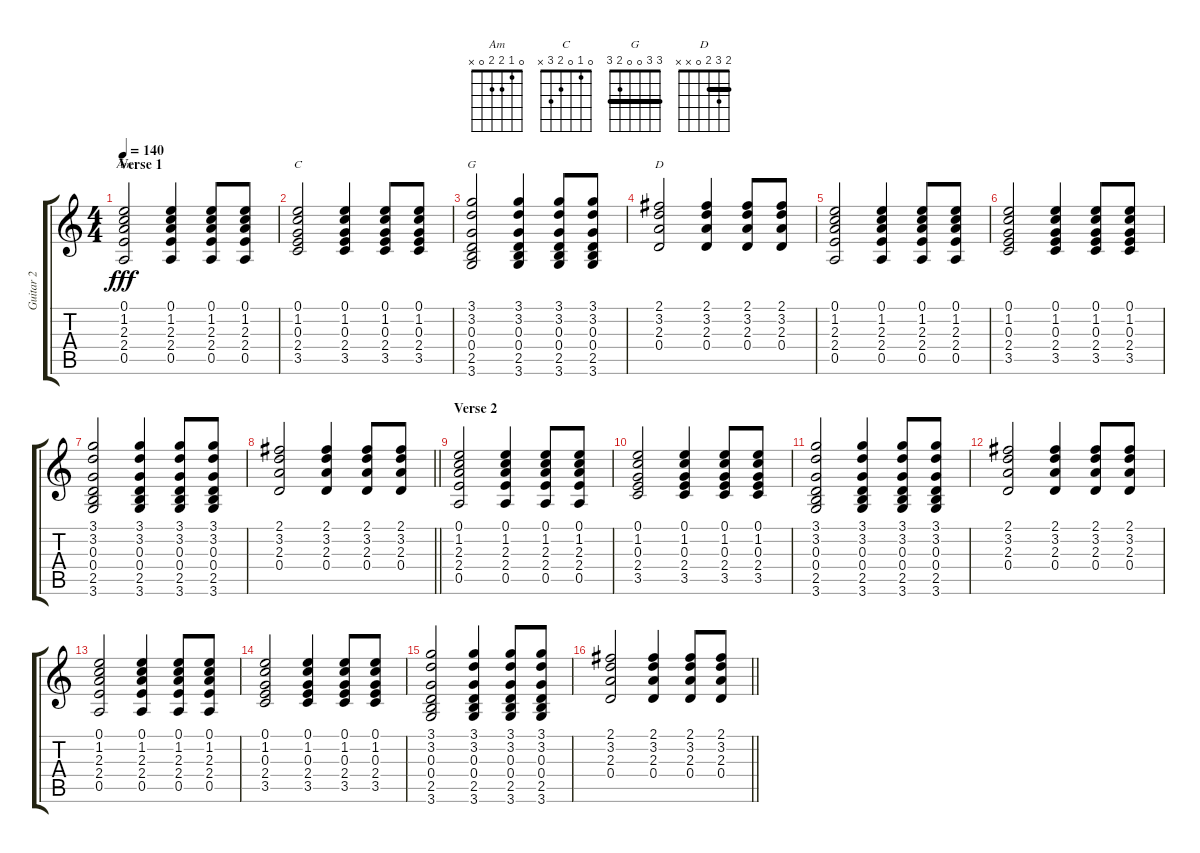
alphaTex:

\track ("Guitar 2" "Guitar 2") {instrument acousticguitarsteel}
\staff {score tabs}
\tuning (E4 B3 G3 D3 A2 E2) {hide}
\chord ("Am" 0 1 2 2 0 x)
\chord ("C" 0 1 0 2 3 x)
\chord ("G" 3 3 0 0 2 3) {barre 3}
\chord ("D" 2 3 2 0 x x) {barre 2}
\ts (4 4)
\section ("" "Verse 1")
\tempo 140
\clef g2
\ks c
(0.1 1.2 2.3 2.4 0.5).2{ch "Am" dy fff} (0.1 1.2 2.3 2.4 0.5).4 (0.1 1.2 2.3 2.4 0.5).8 (0.1 1.2 2.3 2.4 0.5).8 |
(0.1 1.2 0.3 2.4 3.5).2{ch "C"} (0.1 1.2 0.3 2.4 3.5).4 (0.1 1.2 0.3 2.4 3.5).8 (0.1 1.2 0.3 2.4 3.5).8 |
(3.1 3.2 0.3 0.4 2.5 3.6).2{ch "G"} (3.1 3.2 0.3 0.4 2.5 3.6).4 (3.1 3.2 0.3 0.4 2.5 3.6).8 (3.1 3.2 0.3 0.4 2.5 3.6).8 |
(2.1 3.2 2.3 0.4).2{ch "D"} (2.1 3.2 2.3 0.4).4 (2.1 3.2 2.3 0.4).8 (2.1 3.2 2.3 0.4).8 |
(0.1 1.2 2.3 2.4 0.5).2 (0.1 1.2 2.3 2.4 0.5).4 (0.1 1.2 2.3 2.4 0.5).8 (0.1 1.2 2.3 2.4 0.5).8 |
(0.1 1.2 0.3 2.4 3.5).2 (0.1 1.2 0.3 2.4 3.5).4 (0.1 1.2 0.3 2.4 3.5).8 (0.1 1.2 0.3 2.4 3.5).8 |
(3.1 3.2 0.3 0.4 2.5 3.6).2 (3.1 3.2 0.3 0.4 2.5 3.6).4 (3.1 3.2 0.3 0.4 2.5 3.6).8 (3.1 3.2 0.3 0.4 2.5 3.6).8 |
\barLineRight lightlight
(2.1 3.2 2.3 0.4).2 (2.1 3.2 2.3 0.4).4 (2.1 3.2 2.3 0.4).8 (2.1 3.2 2.3 0.4).8 |
\section ("" "Verse 2")
(0.1 1.2 2.3 2.4 0.5).2 (0.1 1.2 2.3 2.4 0.5).4 (0.1 1.2 2.3 2.4 0.5).8 (0.1 1.2 2.3 2.4 0.5).8 |
(0.1 1.2 0.3 2.4 3.5).2 (0.1 1.2 0.3 2.4 3.5).4 (0.1 1.2 0.3 2.4 3.5).8 (0.1 1.2 0.3 2.4 3.5).8 |
(3.1 3.2 0.3 0.4 2.5 3.6).2 (3.1 3.2 0.3 0.4 2.5 3.6).4 (3.1 3.2 0.3 0.4 2.5 3.6).8 (3.1 3.2 0.3 0.4 2.5 3.6).8 |
(2.1 3.2 2.3 0.4).2 (2.1 3.2 2.3 0.4).4 (2.1 3.2 2.3 0.4).8 (2.1 3.2 2.3 0.4).8 |
(0.1 1.2 2.3 2.4 0.5).2 (0.1 1.2 2.3 2.4 0.5).4 (0.1 1.2 2.3 2.4 0.5).8 (0.1 1.2 2.3 2.4 0.5).8 |
(0.1 1.2 0.3 2.4 3.5).2 (0.1 1.2 0.3 2.4 3.5).4 (0.1 1.2 0.3 2.4 3.5).8 (0.1 1.2 0.3 2.4 3.5).8 |
(3.1 3.2 0.3 0.4 2.5 3.6).2 (3.1 3.2 0.3 0.4 2.5 3.6).4 (3.1 3.2 0.3 0.4 2.5 3.6).8 (3.1 3.2 0.3 0.4 2.5 3.6).8 |
\barLineRight lightlight
(2.1 3.2 2.3 0.4).2 (2.1 3.2 2.3 0.4).4 (2.1 3.2 2.3 0.4).8 (2.1 3.2 2.3 0.4).8
